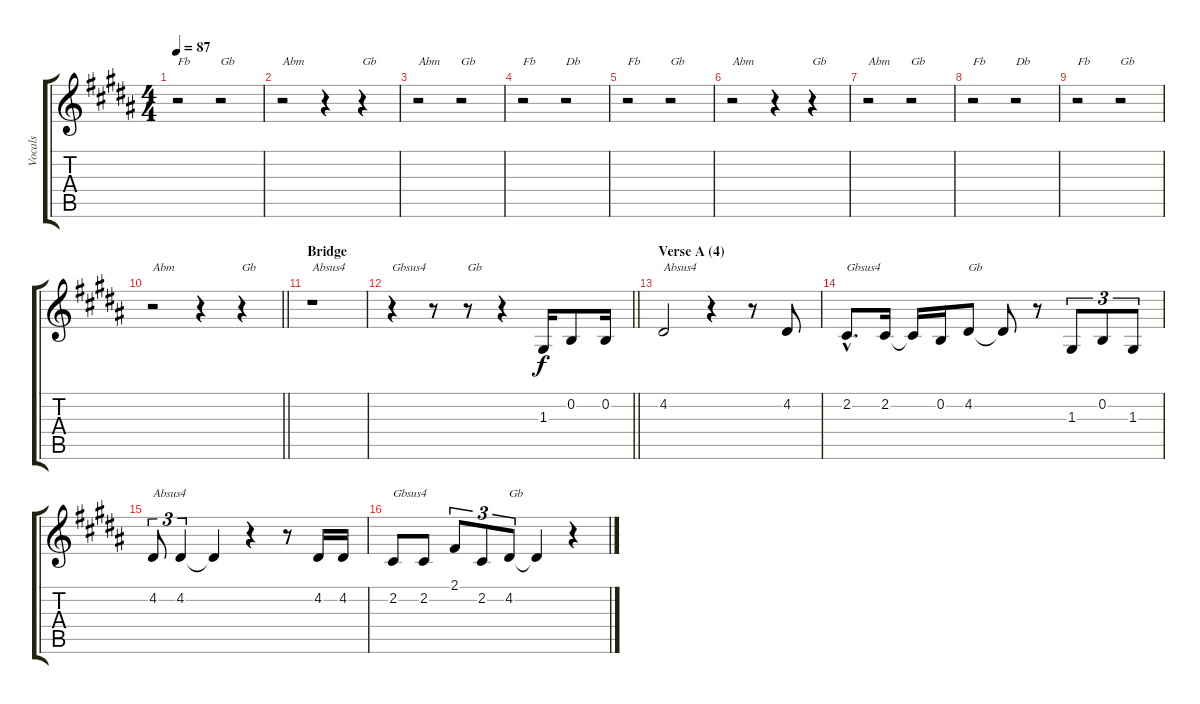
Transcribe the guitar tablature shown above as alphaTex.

\track ("Vocals" "Vocals") {instrument sopranosax}
\staff {score tabs}
\tuning (E4 B3 G3 D3 A2 E2) {hide}
\ts (4 4)
\tempo 87
\clef g2
\ks b
r.2{txt "Fb" dy f} r.2{txt "Gb"} |
r.2{txt "Abm"} r.4 r.4{txt "Gb"} |
r.2{txt "Abm"} r.2{txt "Gb"} |
r.2{txt "Fb"} r.2{txt "Db"} |
r.2{txt "Fb"} r.2{txt "Gb"} |
r.2{txt "Abm"} r.4 r.4{txt "Gb"} |
r.2{txt "Abm"} r.2{txt "Gb"} |
r.2{txt "Fb"} r.2{txt "Db"} |
r.2{txt "Fb"} r.2{txt "Gb"} |
\barLineRight lightlight
r.2{txt "Abm"} r.4 r.4{txt "Gb"} |
\section ("" "Bridge")
r.1{txt "Absus4"} |
\barLineRight lightlight
r.4{txt "Gbsus4"} r.8 r.8{txt "Gb"} r.4 1.3.16 0.2.8 0.2.16 |
\section ("" "Verse A (4)")
4.2.2{txt "Absus4"} r.4 r.8 4.2.8 |
2.2{hac}.8{d txt "Gbsus4"} 2.2.16 2.2{t}.16 0.2.16 4.2.8{txt "Gb"} 4.2{t}.8 r.8 1.3.8{tu (3 2)} 0.2.8{tu (3 2)} 1.3.8{tu (3 2)} |
4.2.8{tu (3 2) txt "Absus4"} 4.2.4{tu (3 2)} 4.2{t}.4 r.4 r.8 4.2.16 4.2.16 |
2.2.8{txt "Gbsus4"} 2.2.8 2.1.8{tu (3 2)} 2.2.8{tu (3 2)} 4.2.8{tu (3 2) txt "Gb"} 4.2{t}.4 r.4
